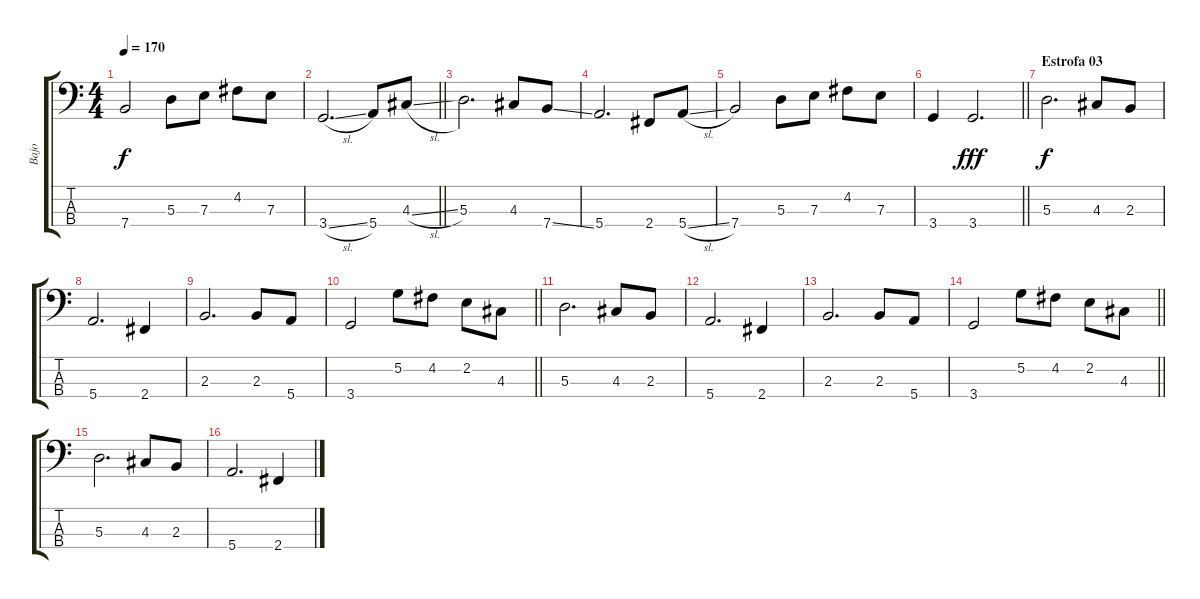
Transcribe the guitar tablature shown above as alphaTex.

\track ("Bajo" "Bajo") {instrument electricbassfinger}
\staff {score tabs}
\tuning (G2 D2 A1 E1) {hide}
\ts (4 4)
\tempo 170
\clef f4
\ks c
7.4.2{dy f} 5.3.8 7.3.8 4.2.8 7.3.8 |
\barLineRight lightlight
3.4{sl}.2{d} 5.4.8 4.3{sl}.8 |
5.3.2{d} 4.3.8 7.4{ss}.8 |
5.4.2{d} 2.4.8 5.4{sl}.8 |
7.4.2 5.3.8 7.3.8 4.2.8 7.3.8 |
\barLineRight lightlight
3.4.4 3.4.2{d dy fff} |
\section ("" "Estrofa 03")
5.3.2{d dy f} 4.3.8 2.3.8 |
5.4.2{d} 2.4.4 |
2.3.2{d} 2.3.8 5.4.8 |
\barLineRight lightlight
3.4.2 5.2.8 4.2.8 2.2.8 4.3.8 |
5.3.2{d} 4.3.8 2.3.8 |
5.4.2{d} 2.4.4 |
2.3.2{d} 2.3.8 5.4.8 |
\barLineRight lightlight
3.4.2 5.2.8 4.2.8 2.2.8 4.3.8 |
5.3.2{d} 4.3.8 2.3.8 |
5.4.2{d} 2.4.4
